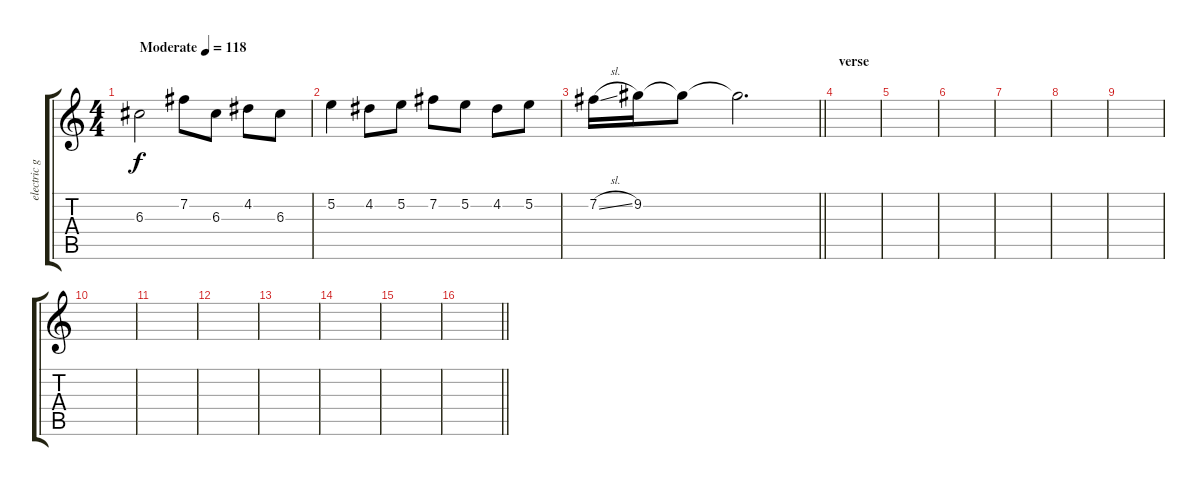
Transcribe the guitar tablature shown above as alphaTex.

\track ("electric guitar overdub" "electric g") {instrument electricguitarclean}
\staff {score tabs}
\tuning (E4 B3 G3 D3 A2 E2) {hide}
\ts (4 4)
\tempo (118 "Moderate")
\clef g2
\ks c
6.3.2{dy f instrument electricguitarclean} 7.2.8 6.3.8 4.2.8 6.3.8 |
5.2.4 4.2.8 5.2.8 7.2.8 5.2.8 4.2.8 5.2.8 |
\barLineRight lightlight
7.2{sl}.16 9.2.16 9.2{t}.8 9.2{t}.2{d} |
\section ("" "verse")
|
|
|
|
|
|
|
|
|
|
|
|
\barLineRight lightlight
